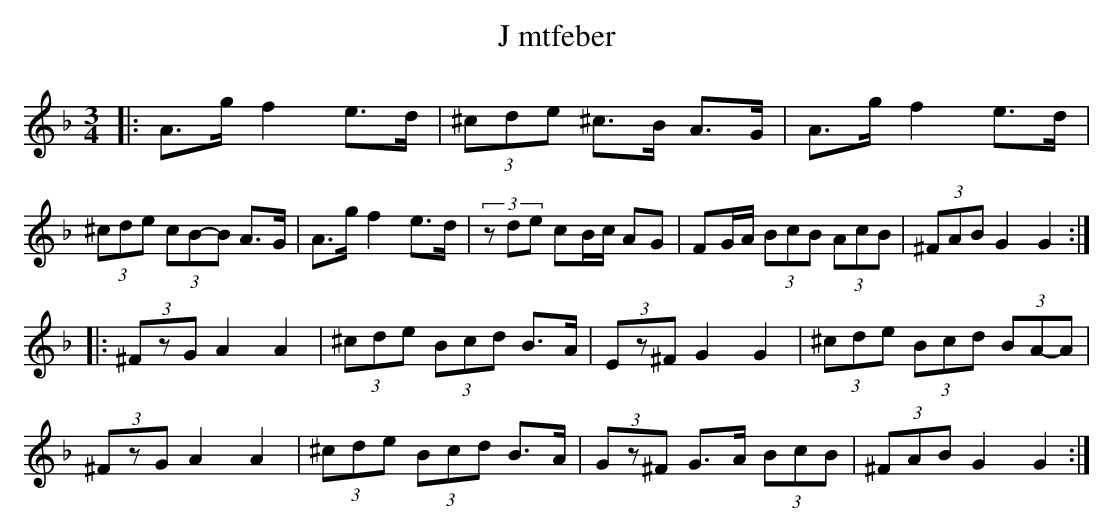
X:1
T:J mtfeber
K: LP
O:L gdan, J mtland
M:3/4
L:1/8
K:Dm
|: A>g f2 e>d|(3^cde ^c>B A>G|A>g f2 e>d|(3^cde (3cB-B A>G|A>g f2 e>d|(3zde cB/c/ AG|FG/A/ (3BcB (3AcB|(3^FAB G2 G2  :|
|:(3^FzG A2 A2|(3^cde (3Bcd B>A|(3Ez^F G2 G2|(3^cde (3Bcd (3BA-A|
(3^FzG A2 A2|(3^cde (3Bcd B>A| (3Gz^F G>A (3BcB|(3^FAB G2 G2:|
